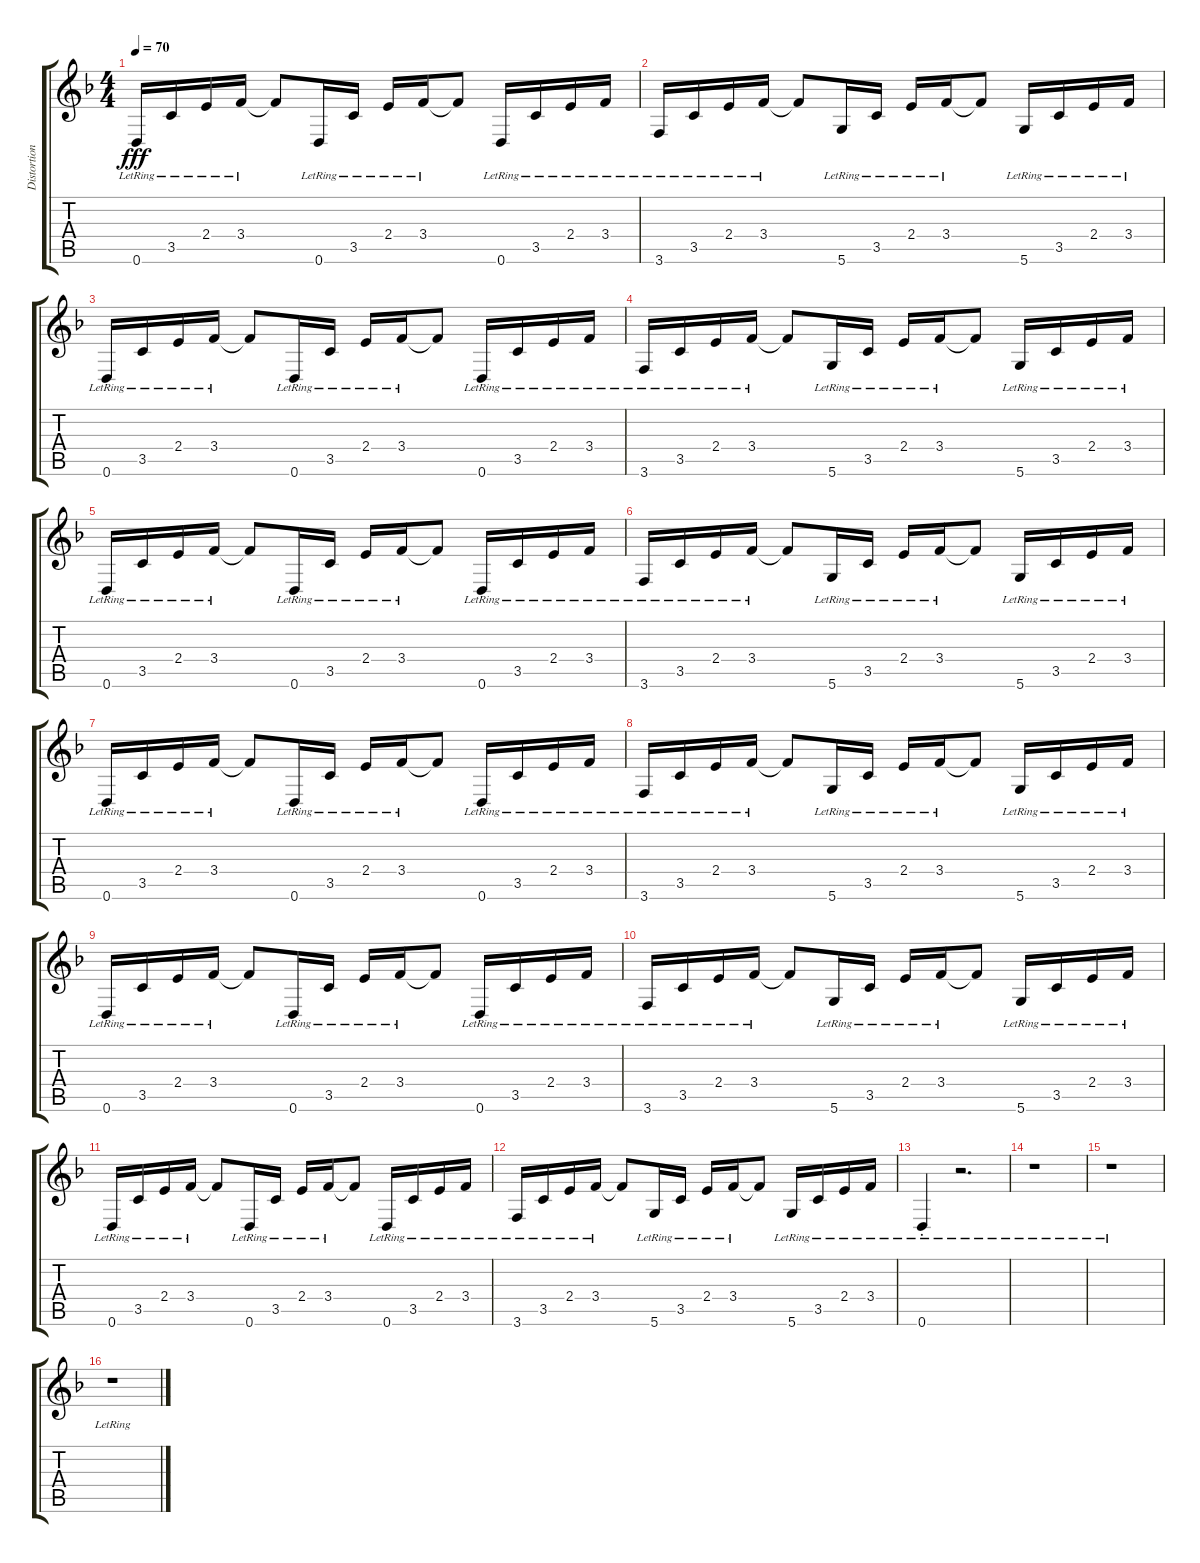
\track ("Distortion Guitar" "Distortion") {instrument overdrivenguitar}
\staff {score tabs}
\tuning (E4 B3 G3 D3 A2 D2) {hide}
\ts (4 4)
\tempo 70
\clef g2
\ks f
0.6{lr}.16{dy fff} 3.5{lr}.16 2.4{lr}.16 3.4{lr}.16 3.4{t}.8 0.6{lr}.16 3.5{lr}.16 2.4{lr}.16 3.4{lr}.16 3.4{t}.8 0.6{lr}.16 3.5{lr}.16 2.4{lr}.16 3.4{lr}.16 |
3.6{lr}.16 3.5{lr}.16 2.4{lr}.16 3.4{lr}.16 3.4{t}.8 5.6{lr}.16 3.5{lr}.16 2.4{lr}.16 3.4{lr}.16 3.4{t}.8 5.6{lr}.16 3.5{lr}.16 2.4{lr}.16 3.4{lr}.16 |
0.6{lr}.16 3.5{lr}.16 2.4{lr}.16 3.4{lr}.16 3.4{t}.8 0.6{lr}.16 3.5{lr}.16 2.4{lr}.16 3.4{lr}.16 3.4{t}.8 0.6{lr}.16 3.5{lr}.16 2.4{lr}.16 3.4{lr}.16 |
3.6{lr}.16 3.5{lr}.16 2.4{lr}.16 3.4{lr}.16 3.4{t}.8 5.6{lr}.16 3.5{lr}.16 2.4{lr}.16 3.4{lr}.16 3.4{t}.8 5.6{lr}.16 3.5{lr}.16 2.4{lr}.16 3.4{lr}.16 |
0.6{lr}.16 3.5{lr}.16 2.4{lr}.16 3.4{lr}.16 3.4{t}.8 0.6{lr}.16 3.5{lr}.16 2.4{lr}.16 3.4{lr}.16 3.4{t}.8 0.6{lr}.16 3.5{lr}.16 2.4{lr}.16 3.4{lr}.16 |
3.6{lr}.16 3.5{lr}.16 2.4{lr}.16 3.4{lr}.16 3.4{t}.8 5.6{lr}.16 3.5{lr}.16 2.4{lr}.16 3.4{lr}.16 3.4{t}.8 5.6{lr}.16 3.5{lr}.16 2.4{lr}.16 3.4{lr}.16 |
0.6{lr}.16 3.5{lr}.16 2.4{lr}.16 3.4{lr}.16 3.4{t}.8 0.6{lr}.16 3.5{lr}.16 2.4{lr}.16 3.4{lr}.16 3.4{t}.8 0.6{lr}.16 3.5{lr}.16 2.4{lr}.16 3.4{lr}.16 |
3.6{lr}.16 3.5{lr}.16 2.4{lr}.16 3.4{lr}.16 3.4{t}.8 5.6{lr}.16 3.5{lr}.16 2.4{lr}.16 3.4{lr}.16 3.4{t}.8 5.6{lr}.16 3.5{lr}.16 2.4{lr}.16 3.4{lr}.16 |
0.6{lr}.16 3.5{lr}.16 2.4{lr}.16 3.4{lr}.16 3.4{t}.8 0.6{lr}.16 3.5{lr}.16 2.4{lr}.16 3.4{lr}.16 3.4{t}.8 0.6{lr}.16 3.5{lr}.16 2.4{lr}.16 3.4{lr}.16 |
3.6{lr}.16 3.5{lr}.16 2.4{lr}.16 3.4{lr}.16 3.4{t}.8 5.6{lr}.16 3.5{lr}.16 2.4{lr}.16 3.4{lr}.16 3.4{t}.8 5.6{lr}.16 3.5{lr}.16 2.4{lr}.16 3.4{lr}.16 |
0.6{lr}.16 3.5{lr}.16 2.4{lr}.16 3.4{lr}.16 3.4{t}.8 0.6{lr}.16 3.5{lr}.16 2.4{lr}.16 3.4{lr}.16 3.4{t}.8 0.6{lr}.16 3.5{lr}.16 2.4{lr}.16 3.4{lr}.16 |
3.6{lr}.16 3.5{lr}.16 2.4{lr}.16 3.4{lr}.16 3.4{t}.8 5.6{lr}.16 3.5{lr}.16 2.4{lr}.16 3.4{lr}.16 3.4{t}.8 5.6{lr}.16 3.5{lr}.16 2.4{lr}.16 3.4{lr}.16 |
0.6{st lr}.4 r.2{d} |
r.1 |
r.1 |
r.1
